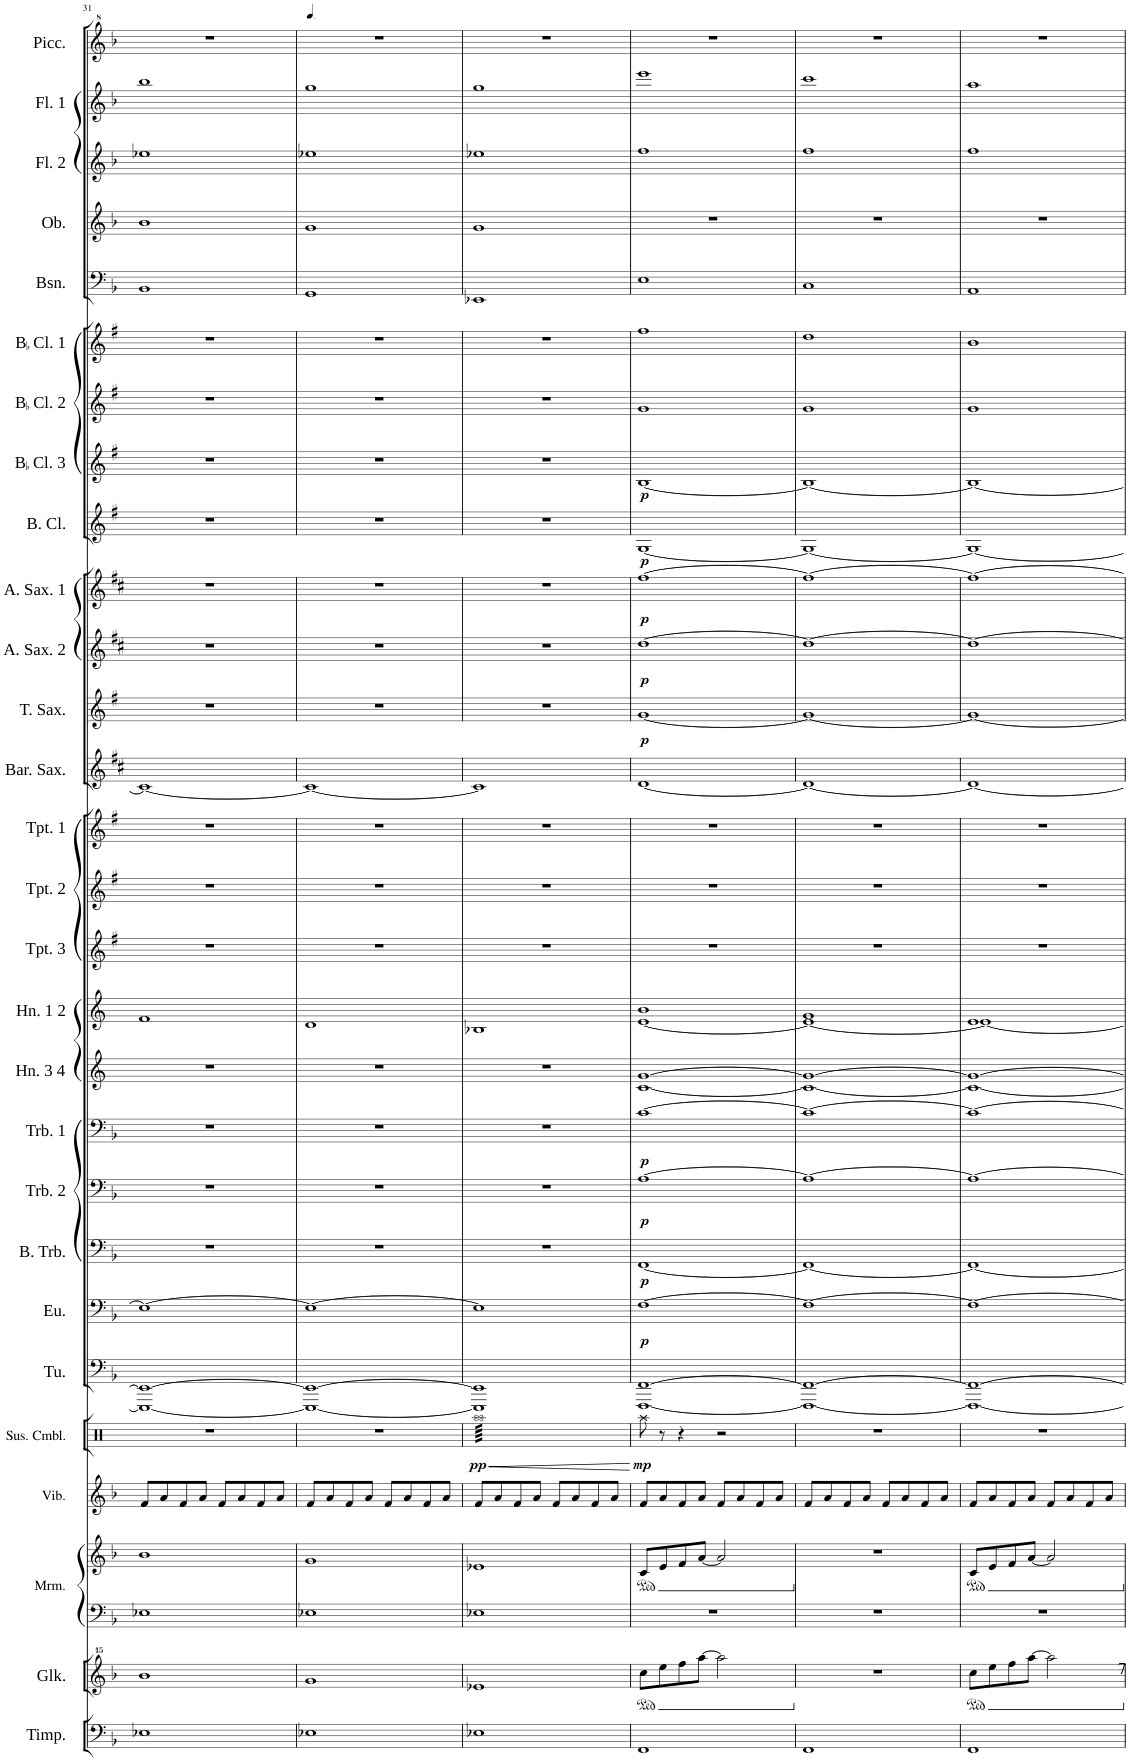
**kern	**kern	**kern	**kern	**kern	**kern	**dynam	**kern	**kern	**dynam	**kern	**dynam	**kern	**dynam	**kern	**dynam	**kern	**kern	**kern	**kern	**kern	**kern	**kern	**dynam	**kern	**dynam	**kern	**dynam	**kern	**dynam	**kern	**dynam	**kern	**kern	**kern	**kern	**kern	**kern	**kern
*part28	*part27	*part26	*part26	*part25	*part24	*part24	*part23	*part22	*part22	*part21	*part21	*part20	*part20	*part19	*part19	*part18	*part17	*part16	*part15	*part14	*part13	*part12	*part12	*part11	*part11	*part10	*part10	*part9	*part9	*part8	*part8	*part7	*part6	*part5	*part4	*part3	*part2	*part1
*staff29	*staff28	*staff27	*staff26	*staff25	*staff24	*staff24	*staff23	*staff22	*staff22	*staff21	*staff21	*staff20	*staff20	*staff19	*staff19	*staff18	*staff17	*staff16	*staff15	*staff14	*staff13	*staff12	*staff12	*staff11	*staff11	*staff10	*staff10	*staff9	*staff9	*staff8	*staff8	*staff7	*staff6	*staff5	*staff4	*staff3	*staff2	*staff1
*I"Timpani	*I"Glockenspiel	*I"Marimba	*	*I"Vibraphone	*I"Suspended Cymbal	*	*I"Tuba	*I"Euphonium	*	*I"Bass Trombone	*	*I"Trombone 2	*	*I"Trombone 1	*	*I"Horn 3 4	*I"Horn 1 2	*I"BaccidentalFlat Trumpet 3	*I"BaccidentalFlat Trumpet 2	*I"BaccidentalFlat Trumpet 1	*I"Baritone Saxophone	*I"Tenor Saxophone	*	*I"Alto Saxophone 2	*	*I"Alto Saxophone 1	*	*I"Bass Clarinet	*	*I"BaccidentalFlat Clarinet 3	*	*I"BaccidentalFlat Clarinet 2	*I"BaccidentalFlat Clarinet 1	*I"Bassoon	*I"Oboe	*I"Flute 2	*I"Flute 1	*I"Piccolo
*I'Timp.	*I'Glk.	*I'Mrm.	*	*I'Vib.	*I'Sus. Cmbl.	*	*I'Tu.	*I'Eu.	*	*I'B. Trb.	*	*I'Trb. 2	*	*I'Trb. 1	*	*I'Hn. 3 4	*I'Hn. 1 2	*I'Tpt. 3	*I'Tpt. 2	*I'Tpt. 1	*I'Bar. Sax.	*I'T. Sax.	*	*I'A. Sax. 2	*	*I'A. Sax. 1	*	*I'B. Cl.	*	*I'BaccidentalFlat Cl. 3	*	*I'BaccidentalFlat Cl. 2	*I'BaccidentalFlat Cl. 1	*I'Bsn.	*I'Ob.	*I'Fl. 2	*I'Fl. 1	*I'Picc.
!!LO:PB:g=z
*clefF4	*clefG^^2	*clefF4	*clefG2	*clefG2	*clefX	*	*clefF4	*clefF4	*	*clefF4	*	*clefF4	*	*clefF4	*	*clefG2	*clefG2	*clefG2	*clefG2	*clefG2	*clefG2	*clefG2	*	*clefG2	*	*clefG2	*	*clefG2	*	*clefG2	*	*clefG2	*clefG2	*clefF4	*clefG2	*clefG2	*clefG2	*clefG^2
*	*	*	*	*	*	*	*	*	*	*	*	*	*	*	*	*Trd4c7	*Trd4c7	*Trd1c2	*Trd1c2	*Trd1c2	*Trd12c21	*Trd8c14	*	*Trd5c9	*	*Trd5c9	*	*Trd8c14	*	*Trd1c2	*	*Trd1c2	*Trd1c2	*	*	*	*	*Trd-7c-12
*k[b-]	*k[b-]	*k[b-]	*k[b-]	*k[b-]	*k[]	*	*k[b-]	*k[b-]	*	*k[b-]	*	*k[b-]	*	*k[b-]	*	*k[]	*k[]	*k[f#]	*k[f#]	*k[f#]	*k[f#c#]	*k[f#]	*	*k[f#c#]	*	*k[f#c#]	*	*k[f#]	*	*k[f#]	*	*k[f#]	*k[f#]	*k[b-]	*k[b-]	*k[b-]	*k[b-]	*k[b-]
*M4/4	*M4/4	*M4/4	*M4/4	*M4/4	*M4/4	*	*M4/4	*M4/4	*	*M4/4	*	*M4/4	*	*M4/4	*	*M4/4	*M4/4	*M4/4	*M4/4	*M4/4	*M4/4	*M4/4	*	*M4/4	*	*M4/4	*	*M4/4	*	*M4/4	*	*M4/4	*M4/4	*M4/4	*M4/4	*M4/4	*M4/4	*M4/4
=31	=31	=31	=31	=31	=31	=31	=31	=31	=31	=31	=31	=31	=31	=31	=31	=31	=31	=31	=31	=31	=31	=31	=31	=31	=31	=31	=31	=31	=31	=31	=31	=31	=31	=31	=31	=31	=31	=31
1E-X	1bbb-	1E-X	1b-	8f/L	1r	.	1EEE-_ 1EE-_	1E-_	.	1r	.	1r	.	1r	.	1r	1f	1r	1r	1r	1cn_	1r	.	1r	.	1r	.	1r	.	1r	.	1r	1r	1BB-	1b-	1ee-X	1bb-	1r
.	.	.	.	8a/	.	.	.	.	.	.	.	.	.	.	.	.	.	.	.	.	.	.	.	.	.	.	.	.	.	.	.	.	.	.	.	.	.	.
.	.	.	.	8f/	.	.	.	.	.	.	.	.	.	.	.	.	.	.	.	.	.	.	.	.	.	.	.	.	.	.	.	.	.	.	.	.	.	.
.	.	.	.	8a/J	.	.	.	.	.	.	.	.	.	.	.	.	.	.	.	.	.	.	.	.	.	.	.	.	.	.	.	.	.	.	.	.	.	.
.	.	.	.	8f/L	.	.	.	.	.	.	.	.	.	.	.	.	.	.	.	.	.	.	.	.	.	.	.	.	.	.	.	.	.	.	.	.	.	.
.	.	.	.	8a/	.	.	.	.	.	.	.	.	.	.	.	.	.	.	.	.	.	.	.	.	.	.	.	.	.	.	.	.	.	.	.	.	.	.
.	.	.	.	8f/	.	.	.	.	.	.	.	.	.	.	.	.	.	.	.	.	.	.	.	.	.	.	.	.	.	.	.	.	.	.	.	.	.	.
.	.	.	.	8a/J	.	.	.	.	.	.	.	.	.	.	.	.	.	.	.	.	.	.	.	.	.	.	.	.	.	.	.	.	.	.	.	.	.	.
=32	=32	=32	=32	=32	=32	=32	=32	=32	=32	=32	=32	=32	=32	=32	=32	=32	=32	=32	=32	=32	=32	=32	=32	=32	=32	=32	=32	=32	=32	=32	=32	=32	=32	=32	=32	=32	=32	=32
*	*	*	*	*	*	*	*	*	*	*	*	*	*	*	*	*	*	*	*	*	*	*	*	*	*	*	*	*	*	*	*	*	*	*	*	*	*	*MM115
1E-X	1ggg	1E-X	1g	8f/L	1r	.	1EEE-_ 1EE-_	1E-_	.	1r	.	1r	.	1r	.	1r	1d	1r	1r	1r	1c_	1r	.	1r	.	1r	.	1r	.	1r	.	1r	1r	1GG	1g	1ee-X	1gg	1r
.	.	.	.	8a/	.	.	.	.	.	.	.	.	.	.	.	.	.	.	.	.	.	.	.	.	.	.	.	.	.	.	.	.	.	.	.	.	.	.
.	.	.	.	8f/	.	.	.	.	.	.	.	.	.	.	.	.	.	.	.	.	.	.	.	.	.	.	.	.	.	.	.	.	.	.	.	.	.	.
.	.	.	.	8a/J	.	.	.	.	.	.	.	.	.	.	.	.	.	.	.	.	.	.	.	.	.	.	.	.	.	.	.	.	.	.	.	.	.	.
.	.	.	.	8f/L	.	.	.	.	.	.	.	.	.	.	.	.	.	.	.	.	.	.	.	.	.	.	.	.	.	.	.	.	.	.	.	.	.	.
.	.	.	.	8a/	.	.	.	.	.	.	.	.	.	.	.	.	.	.	.	.	.	.	.	.	.	.	.	.	.	.	.	.	.	.	.	.	.	.
.	.	.	.	8f/	.	.	.	.	.	.	.	.	.	.	.	.	.	.	.	.	.	.	.	.	.	.	.	.	.	.	.	.	.	.	.	.	.	.
.	.	.	.	8a/J	.	.	.	.	.	.	.	.	.	.	.	.	.	.	.	.	.	.	.	.	.	.	.	.	.	.	.	.	.	.	.	.	.	.
=33	=33	=33	=33	=33	=33	=33	=33	=33	=33	=33	=33	=33	=33	=33	=33	=33	=33	=33	=33	=33	=33	=33	=33	=33	=33	=33	=33	=33	=33	=33	=33	=33	=33	=33	=33	=33	=33	=33
!	!	!	!	!	!	!LO:HP:b	!	!	!	!	!	!	!	!	!	!	!	!	!	!	!	!	!	!	!	!	!	!	!	!	!	!	!	!	!	!	!	!
!	!	!	!	!	!	!LO:DY:n=1:b	!	!	!	!	!	!	!	!	!	!	!	!	!	!	!	!	!	!	!	!	!	!	!	!	!	!	!	!	!	!	!	!
*	*	*	*	*	*tremolo	*	*	*	*	*	*	*	*	*	*	*	*	*	*	*	*	*	*	*	*	*	*	*	*	*	*	*	*	*	*	*	*	*
1E-X	1eee-X	1E-X	1e-X	8f/L	64RaaLLLL	< pp	1EEE-] 1EE-]	1E-]	.	1r	.	1r	.	1r	.	1r	1B-X	1r	1r	1r	1c]	1r	.	1r	.	1r	.	1r	.	1r	.	1r	1r	1EE-X	1g	1ee-X	1gg	1r
.	.	.	.	.	64Raa	.	.	.	.	.	.	.	.	.	.	.	.	.	.	.	.	.	.	.	.	.	.	.	.	.	.	.	.	.	.	.	.	.
.	.	.	.	.	64Raa	.	.	.	.	.	.	.	.	.	.	.	.	.	.	.	.	.	.	.	.	.	.	.	.	.	.	.	.	.	.	.	.	.
.	.	.	.	.	64Raa	.	.	.	.	.	.	.	.	.	.	.	.	.	.	.	.	.	.	.	.	.	.	.	.	.	.	.	.	.	.	.	.	.
.	.	.	.	.	64Raa	.	.	.	.	.	.	.	.	.	.	.	.	.	.	.	.	.	.	.	.	.	.	.	.	.	.	.	.	.	.	.	.	.
.	.	.	.	.	64Raa	.	.	.	.	.	.	.	.	.	.	.	.	.	.	.	.	.	.	.	.	.	.	.	.	.	.	.	.	.	.	.	.	.
.	.	.	.	.	64Raa	.	.	.	.	.	.	.	.	.	.	.	.	.	.	.	.	.	.	.	.	.	.	.	.	.	.	.	.	.	.	.	.	.
.	.	.	.	.	64Raa	.	.	.	.	.	.	.	.	.	.	.	.	.	.	.	.	.	.	.	.	.	.	.	.	.	.	.	.	.	.	.	.	.
.	.	.	.	8a/	64Raa	.	.	.	.	.	.	.	.	.	.	.	.	.	.	.	.	.	.	.	.	.	.	.	.	.	.	.	.	.	.	.	.	.
.	.	.	.	.	64Raa	.	.	.	.	.	.	.	.	.	.	.	.	.	.	.	.	.	.	.	.	.	.	.	.	.	.	.	.	.	.	.	.	.
.	.	.	.	.	64Raa	.	.	.	.	.	.	.	.	.	.	.	.	.	.	.	.	.	.	.	.	.	.	.	.	.	.	.	.	.	.	.	.	.
.	.	.	.	.	64Raa	.	.	.	.	.	.	.	.	.	.	.	.	.	.	.	.	.	.	.	.	.	.	.	.	.	.	.	.	.	.	.	.	.
.	.	.	.	.	64Raa	.	.	.	.	.	.	.	.	.	.	.	.	.	.	.	.	.	.	.	.	.	.	.	.	.	.	.	.	.	.	.	.	.
.	.	.	.	.	64Raa	.	.	.	.	.	.	.	.	.	.	.	.	.	.	.	.	.	.	.	.	.	.	.	.	.	.	.	.	.	.	.	.	.
.	.	.	.	.	64Raa	.	.	.	.	.	.	.	.	.	.	.	.	.	.	.	.	.	.	.	.	.	.	.	.	.	.	.	.	.	.	.	.	.
.	.	.	.	.	64Raa	.	.	.	.	.	.	.	.	.	.	.	.	.	.	.	.	.	.	.	.	.	.	.	.	.	.	.	.	.	.	.	.	.
.	.	.	.	8f/	64Raa	.	.	.	.	.	.	.	.	.	.	.	.	.	.	.	.	.	.	.	.	.	.	.	.	.	.	.	.	.	.	.	.	.
.	.	.	.	.	64Raa	.	.	.	.	.	.	.	.	.	.	.	.	.	.	.	.	.	.	.	.	.	.	.	.	.	.	.	.	.	.	.	.	.
.	.	.	.	.	64Raa	.	.	.	.	.	.	.	.	.	.	.	.	.	.	.	.	.	.	.	.	.	.	.	.	.	.	.	.	.	.	.	.	.
.	.	.	.	.	64Raa	.	.	.	.	.	.	.	.	.	.	.	.	.	.	.	.	.	.	.	.	.	.	.	.	.	.	.	.	.	.	.	.	.
.	.	.	.	.	64Raa	.	.	.	.	.	.	.	.	.	.	.	.	.	.	.	.	.	.	.	.	.	.	.	.	.	.	.	.	.	.	.	.	.
.	.	.	.	.	64Raa	.	.	.	.	.	.	.	.	.	.	.	.	.	.	.	.	.	.	.	.	.	.	.	.	.	.	.	.	.	.	.	.	.
.	.	.	.	.	64Raa	.	.	.	.	.	.	.	.	.	.	.	.	.	.	.	.	.	.	.	.	.	.	.	.	.	.	.	.	.	.	.	.	.
.	.	.	.	.	64Raa	.	.	.	.	.	.	.	.	.	.	.	.	.	.	.	.	.	.	.	.	.	.	.	.	.	.	.	.	.	.	.	.	.
.	.	.	.	8a/J	64Raa	.	.	.	.	.	.	.	.	.	.	.	.	.	.	.	.	.	.	.	.	.	.	.	.	.	.	.	.	.	.	.	.	.
.	.	.	.	.	64Raa	.	.	.	.	.	.	.	.	.	.	.	.	.	.	.	.	.	.	.	.	.	.	.	.	.	.	.	.	.	.	.	.	.
.	.	.	.	.	64Raa	.	.	.	.	.	.	.	.	.	.	.	.	.	.	.	.	.	.	.	.	.	.	.	.	.	.	.	.	.	.	.	.	.
.	.	.	.	.	64Raa	.	.	.	.	.	.	.	.	.	.	.	.	.	.	.	.	.	.	.	.	.	.	.	.	.	.	.	.	.	.	.	.	.
.	.	.	.	.	64Raa	.	.	.	.	.	.	.	.	.	.	.	.	.	.	.	.	.	.	.	.	.	.	.	.	.	.	.	.	.	.	.	.	.
.	.	.	.	.	64Raa	.	.	.	.	.	.	.	.	.	.	.	.	.	.	.	.	.	.	.	.	.	.	.	.	.	.	.	.	.	.	.	.	.
.	.	.	.	.	64Raa	.	.	.	.	.	.	.	.	.	.	.	.	.	.	.	.	.	.	.	.	.	.	.	.	.	.	.	.	.	.	.	.	.
.	.	.	.	.	64Raa	.	.	.	.	.	.	.	.	.	.	.	.	.	.	.	.	.	.	.	.	.	.	.	.	.	.	.	.	.	.	.	.	.
.	.	.	.	8f/L	64Raa	.	.	.	.	.	.	.	.	.	.	.	.	.	.	.	.	.	.	.	.	.	.	.	.	.	.	.	.	.	.	.	.	.
.	.	.	.	.	64Raa	.	.	.	.	.	.	.	.	.	.	.	.	.	.	.	.	.	.	.	.	.	.	.	.	.	.	.	.	.	.	.	.	.
.	.	.	.	.	64Raa	.	.	.	.	.	.	.	.	.	.	.	.	.	.	.	.	.	.	.	.	.	.	.	.	.	.	.	.	.	.	.	.	.
.	.	.	.	.	64Raa	.	.	.	.	.	.	.	.	.	.	.	.	.	.	.	.	.	.	.	.	.	.	.	.	.	.	.	.	.	.	.	.	.
.	.	.	.	.	64Raa	.	.	.	.	.	.	.	.	.	.	.	.	.	.	.	.	.	.	.	.	.	.	.	.	.	.	.	.	.	.	.	.	.
.	.	.	.	.	64Raa	.	.	.	.	.	.	.	.	.	.	.	.	.	.	.	.	.	.	.	.	.	.	.	.	.	.	.	.	.	.	.	.	.
.	.	.	.	.	64Raa	.	.	.	.	.	.	.	.	.	.	.	.	.	.	.	.	.	.	.	.	.	.	.	.	.	.	.	.	.	.	.	.	.
.	.	.	.	.	64Raa	.	.	.	.	.	.	.	.	.	.	.	.	.	.	.	.	.	.	.	.	.	.	.	.	.	.	.	.	.	.	.	.	.
.	.	.	.	8a/	64Raa	.	.	.	.	.	.	.	.	.	.	.	.	.	.	.	.	.	.	.	.	.	.	.	.	.	.	.	.	.	.	.	.	.
.	.	.	.	.	64Raa	.	.	.	.	.	.	.	.	.	.	.	.	.	.	.	.	.	.	.	.	.	.	.	.	.	.	.	.	.	.	.	.	.
.	.	.	.	.	64Raa	.	.	.	.	.	.	.	.	.	.	.	.	.	.	.	.	.	.	.	.	.	.	.	.	.	.	.	.	.	.	.	.	.
.	.	.	.	.	64Raa	.	.	.	.	.	.	.	.	.	.	.	.	.	.	.	.	.	.	.	.	.	.	.	.	.	.	.	.	.	.	.	.	.
.	.	.	.	.	64Raa	.	.	.	.	.	.	.	.	.	.	.	.	.	.	.	.	.	.	.	.	.	.	.	.	.	.	.	.	.	.	.	.	.
.	.	.	.	.	64Raa	.	.	.	.	.	.	.	.	.	.	.	.	.	.	.	.	.	.	.	.	.	.	.	.	.	.	.	.	.	.	.	.	.
.	.	.	.	.	64Raa	.	.	.	.	.	.	.	.	.	.	.	.	.	.	.	.	.	.	.	.	.	.	.	.	.	.	.	.	.	.	.	.	.
.	.	.	.	.	64Raa	.	.	.	.	.	.	.	.	.	.	.	.	.	.	.	.	.	.	.	.	.	.	.	.	.	.	.	.	.	.	.	.	.
.	.	.	.	8f/	64Raa	.	.	.	.	.	.	.	.	.	.	.	.	.	.	.	.	.	.	.	.	.	.	.	.	.	.	.	.	.	.	.	.	.
.	.	.	.	.	64Raa	.	.	.	.	.	.	.	.	.	.	.	.	.	.	.	.	.	.	.	.	.	.	.	.	.	.	.	.	.	.	.	.	.
.	.	.	.	.	64Raa	.	.	.	.	.	.	.	.	.	.	.	.	.	.	.	.	.	.	.	.	.	.	.	.	.	.	.	.	.	.	.	.	.
.	.	.	.	.	64Raa	.	.	.	.	.	.	.	.	.	.	.	.	.	.	.	.	.	.	.	.	.	.	.	.	.	.	.	.	.	.	.	.	.
.	.	.	.	.	64Raa	.	.	.	.	.	.	.	.	.	.	.	.	.	.	.	.	.	.	.	.	.	.	.	.	.	.	.	.	.	.	.	.	.
.	.	.	.	.	64Raa	.	.	.	.	.	.	.	.	.	.	.	.	.	.	.	.	.	.	.	.	.	.	.	.	.	.	.	.	.	.	.	.	.
.	.	.	.	.	64Raa	.	.	.	.	.	.	.	.	.	.	.	.	.	.	.	.	.	.	.	.	.	.	.	.	.	.	.	.	.	.	.	.	.
.	.	.	.	.	64Raa	.	.	.	.	.	.	.	.	.	.	.	.	.	.	.	.	.	.	.	.	.	.	.	.	.	.	.	.	.	.	.	.	.
.	.	.	.	8a/J	64Raa	.	.	.	.	.	.	.	.	.	.	.	.	.	.	.	.	.	.	.	.	.	.	.	.	.	.	.	.	.	.	.	.	.
.	.	.	.	.	64Raa	.	.	.	.	.	.	.	.	.	.	.	.	.	.	.	.	.	.	.	.	.	.	.	.	.	.	.	.	.	.	.	.	.
.	.	.	.	.	64Raa	.	.	.	.	.	.	.	.	.	.	.	.	.	.	.	.	.	.	.	.	.	.	.	.	.	.	.	.	.	.	.	.	.
.	.	.	.	.	64Raa	.	.	.	.	.	.	.	.	.	.	.	.	.	.	.	.	.	.	.	.	.	.	.	.	.	.	.	.	.	.	.	.	.
.	.	.	.	.	64Raa	.	.	.	.	.	.	.	.	.	.	.	.	.	.	.	.	.	.	.	.	.	.	.	.	.	.	.	.	.	.	.	.	.
.	.	.	.	.	64Raa	.	.	.	.	.	.	.	.	.	.	.	.	.	.	.	.	.	.	.	.	.	.	.	.	.	.	.	.	.	.	.	.	.
.	.	.	.	.	64Raa	.	.	.	.	.	.	.	.	.	.	.	.	.	.	.	.	.	.	.	.	.	.	.	.	.	.	.	.	.	.	.	.	.
.	.	.	.	.	64RaaJJJJ	.	.	.	.	.	.	.	.	.	.	.	.	.	.	.	.	.	.	.	.	.	.	.	.	.	.	.	.	.	.	.	.	.
*	*	*	*	*	*Xtremolo	*	*	*	*	*	*	*	*	*	*	*	*	*	*	*	*	*	*	*	*	*	*	*	*	*	*	*	*	*	*	*	*	*
.	.	.	.	.	.	[	.	.	.	.	.	.	.	.	.	.	.	.	.	.	.	.	.	.	.	.	.	.	.	.	.	.	.	.	.	.	.	.
=34	=34	=34	=34	=34	=34	=34	=34	=34	=34	=34	=34	=34	=34	=34	=34	=34	=34	=34	=34	=34	=34	=34	=34	=34	=34	=34	=34	=34	=34	=34	=34	=34	=34	=34	=34	=34	=34	=34
*	*ped	*	*	*	*	*	*	*	*	*	*	*	*	*	*	*	*	*	*	*	*	*	*	*	*	*	*	*	*	*	*	*	*	*	*	*	*	*
*	*	*	*ped	*	*	*	*	*	*	*	*	*	*	*	*	*	*	*	*	*	*	*	*	*	*	*	*	*	*	*	*	*	*	*	*	*	*	*
*	*	*	*	*	*	*	*	*	*	*	*	*	*	*	*	*	*^	*	*	*	*	*	*	*	*	*	*	*	*	*	*	*	*	*	*	*	*	*
!	!	!	!	!	!	!LO:DY:b	!	!	!LO:DY:b	!	!LO:DY:b	!	!LO:DY:b	!	!LO:DY:b	!	!	!	!	!	!	!	!	!LO:DY:b	!	!LO:DY:b	!	!LO:DY:b	!	!LO:DY:b	!	!LO:DY:b	!	!	!	!	!	!	!
1FF	8cccc\L	1r	8c/L	8f/L	8Raa\	mp	[1FFF [1FF	[1F	p	[1FF	p	[1A	p	[1c	p	[1c [1g	1b	[1e	1r	1r	1r	[1d	[1g	p	[1dd	p	[1ff#	p	[1G	p	[1B	p	1g	1ff#	1E	1r	1ff	1eee	1r
.	8eeee\	.	8e/	8a/	8r	.	.	.	.	.	.	.	.	.	.	.	.	.	.	.	.	.	.	.	.	.	.	.	.	.	.	.	.	.	.	.	.	.	.
.	8ffff\	.	8f/	8f/	4r	.	.	.	.	.	.	.	.	.	.	.	.	.	.	.	.	.	.	.	.	.	.	.	.	.	.	.	.	.	.	.	.	.	.
.	[8aaaa\J	.	[8a/J	8a/J	.	.	.	.	.	.	.	.	.	.	.	.	.	.	.	.	.	.	.	.	.	.	.	.	.	.	.	.	.	.	.	.	.	.	.
.	2aaaa\]	.	2a/]	8f/L	2r	.	.	.	.	.	.	.	.	.	.	.	.	.	.	.	.	.	.	.	.	.	.	.	.	.	.	.	.	.	.	.	.	.	.
.	.	.	.	8a/	.	.	.	.	.	.	.	.	.	.	.	.	.	.	.	.	.	.	.	.	.	.	.	.	.	.	.	.	.	.	.	.	.	.	.
.	.	.	.	8f/	.	.	.	.	.	.	.	.	.	.	.	.	.	.	.	.	.	.	.	.	.	.	.	.	.	.	.	.	.	.	.	.	.	.	.
.	.	.	.	8a/J	.	.	.	.	.	.	.	.	.	.	.	.	.	.	.	.	.	.	.	.	.	.	.	.	.	.	.	.	.	.	.	.	.	.	.
=35	=35	=35	=35	=35	=35	=35	=35	=35	=35	=35	=35	=35	=35	=35	=35	=35	=35	=35	=35	=35	=35	=35	=35	=35	=35	=35	=35	=35	=35	=35	=35	=35	=35	=35	=35	=35	=35	=35	=35
*	*Xped	*	*	*	*	*	*	*	*	*	*	*	*	*	*	*	*	*	*	*	*	*	*	*	*	*	*	*	*	*	*	*	*	*	*	*	*	*	*
*	*	*	*Xped	*	*	*	*	*	*	*	*	*	*	*	*	*	*	*	*	*	*	*	*	*	*	*	*	*	*	*	*	*	*	*	*	*	*	*	*
1FF	1r	1r	1r	8f/L	1r	.	1FFF_ 1FF_	1F_	.	1FF_	.	1A_	.	1c_	.	1c_ 1g_	1g	1e_	1r	1r	1r	1d_	1g_	.	1dd_	.	1ff#_	.	1G_	.	1B_	.	1g	1dd	1C	1r	1ff	1ccc	1r
.	.	.	.	8a/	.	.	.	.	.	.	.	.	.	.	.	.	.	.	.	.	.	.	.	.	.	.	.	.	.	.	.	.	.	.	.	.	.	.	.
.	.	.	.	8f/	.	.	.	.	.	.	.	.	.	.	.	.	.	.	.	.	.	.	.	.	.	.	.	.	.	.	.	.	.	.	.	.	.	.	.
.	.	.	.	8a/J	.	.	.	.	.	.	.	.	.	.	.	.	.	.	.	.	.	.	.	.	.	.	.	.	.	.	.	.	.	.	.	.	.	.	.
.	.	.	.	8f/L	.	.	.	.	.	.	.	.	.	.	.	.	.	.	.	.	.	.	.	.	.	.	.	.	.	.	.	.	.	.	.	.	.	.	.
.	.	.	.	8a/	.	.	.	.	.	.	.	.	.	.	.	.	.	.	.	.	.	.	.	.	.	.	.	.	.	.	.	.	.	.	.	.	.	.	.
.	.	.	.	8f/	.	.	.	.	.	.	.	.	.	.	.	.	.	.	.	.	.	.	.	.	.	.	.	.	.	.	.	.	.	.	.	.	.	.	.
.	.	.	.	8a/J	.	.	.	.	.	.	.	.	.	.	.	.	.	.	.	.	.	.	.	.	.	.	.	.	.	.	.	.	.	.	.	.	.	.	.
=36	=36	=36	=36	=36	=36	=36	=36	=36	=36	=36	=36	=36	=36	=36	=36	=36	=36	=36	=36	=36	=36	=36	=36	=36	=36	=36	=36	=36	=36	=36	=36	=36	=36	=36	=36	=36	=36	=36	=36
*	*ped	*	*	*	*	*	*	*	*	*	*	*	*	*	*	*	*	*	*	*	*	*	*	*	*	*	*	*	*	*	*	*	*	*	*	*	*	*	*
*	*	*	*ped	*	*	*	*	*	*	*	*	*	*	*	*	*	*	*	*	*	*	*	*	*	*	*	*	*	*	*	*	*	*	*	*	*	*	*	*
1FF	8cccc\L	1r	8c/L	8f/L	1r	.	1FFF_ 1FF_	1F_	.	1FF_	.	1A_	.	1c_	.	1c_ 1g_	1e	1e_	1r	1r	1r	1d_	1g_	.	1dd_	.	1ff#_	.	1G_	.	1B_	.	1g	1b	1AA	1r	1ff	1aa	1r
.	8eeee\	.	8e/	8a/	.	.	.	.	.	.	.	.	.	.	.	.	.	.	.	.	.	.	.	.	.	.	.	.	.	.	.	.	.	.	.	.	.	.	.
.	8ffff\	.	8f/	8f/	.	.	.	.	.	.	.	.	.	.	.	.	.	.	.	.	.	.	.	.	.	.	.	.	.	.	.	.	.	.	.	.	.	.	.
.	[8aaaa\J	.	[8a/J	8a/J	.	.	.	.	.	.	.	.	.	.	.	.	.	.	.	.	.	.	.	.	.	.	.	.	.	.	.	.	.	.	.	.	.	.	.
.	2aaaa\]	.	2a/]	8f/L	.	.	.	.	.	.	.	.	.	.	.	.	.	.	.	.	.	.	.	.	.	.	.	.	.	.	.	.	.	.	.	.	.	.	.
.	.	.	.	8a/	.	.	.	.	.	.	.	.	.	.	.	.	.	.	.	.	.	.	.	.	.	.	.	.	.	.	.	.	.	.	.	.	.	.	.
.	.	.	.	8f/	.	.	.	.	.	.	.	.	.	.	.	.	.	.	.	.	.	.	.	.	.	.	.	.	.	.	.	.	.	.	.	.	.	.	.
.	.	.	.	8a/J	.	.	.	.	.	.	.	.	.	.	.	.	.	.	.	.	.	.	.	.	.	.	.	.	.	.	.	.	.	.	.	.	.	.	.
*	*	*	*	*	*	*	*	*	*	*	*	*	*	*	*	*	*v	*v	*	*	*	*	*	*	*	*	*	*	*	*	*	*	*	*	*	*	*	*	*
*	*Xped	*	*	*	*	*	*	*	*	*	*	*	*	*	*	*	*	*	*	*	*	*	*	*	*	*	*	*	*	*	*	*	*	*	*	*	*	*
*	*	*	*Xped	*	*	*	*	*	*	*	*	*	*	*	*	*	*	*	*	*	*	*	*	*	*	*	*	*	*	*	*	*	*	*	*	*	*	*
=	=	=	=	=	=	=	=	=	=	=	=	=	=	=	=	=	=	=	=	=	=	=	=	=	=	=	=	=	=	=	=	=	=	=	=	=	=	=
*-	*-	*-	*-	*-	*-	*-	*-	*-	*-	*-	*-	*-	*-	*-	*-	*-	*-	*-	*-	*-	*-	*-	*-	*-	*-	*-	*-	*-	*-	*-	*-	*-	*-	*-	*-	*-	*-	*-
